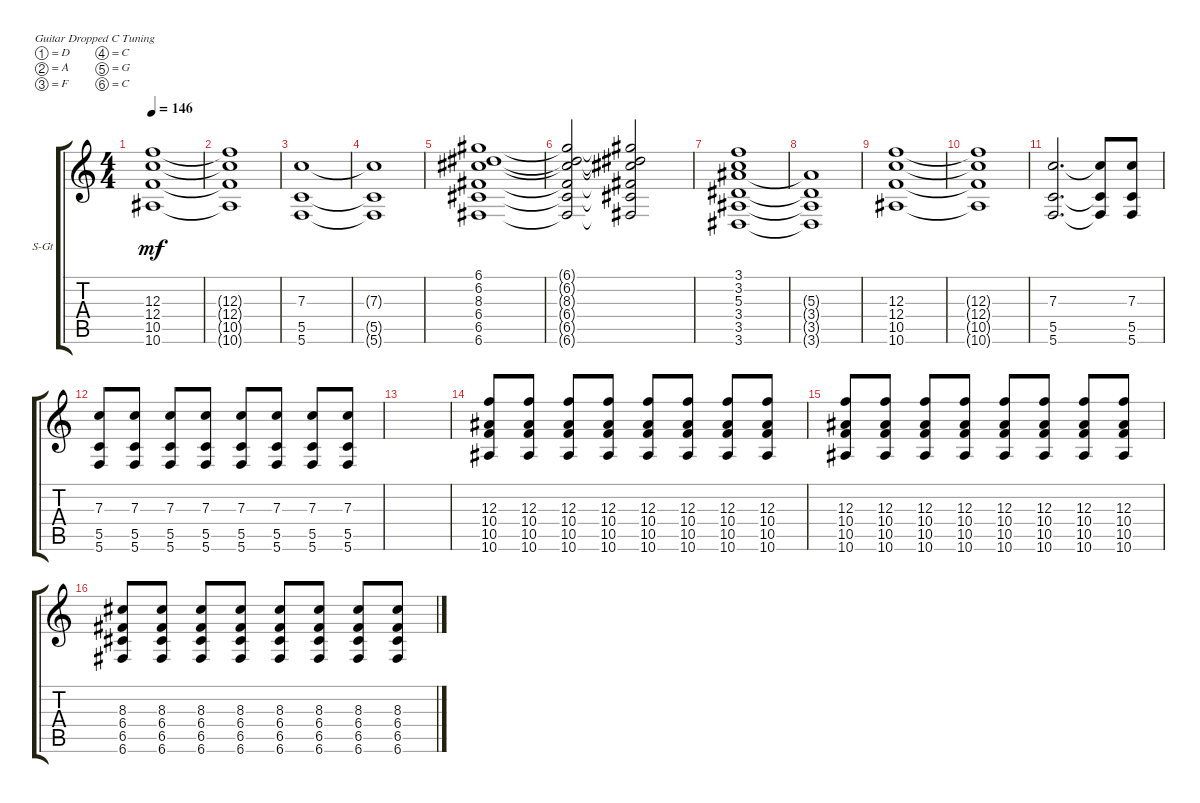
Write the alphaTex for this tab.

\defaultSystemsLayout 4
\bracketExtendMode groupsimilarinstruments
\firstSystemTrackNameOrientation horizontal
\otherSystemsTrackNameOrientation horizontal
\track ("Guitar Left" "S-Gt") {instrument acousticguitarsteel}
\staff {score tabs}
\tuning (D4 A3 F3 C3 G2 C2)
\ts (4 4)
\tempo 146
\clef g2
\ks c
(10.6 10.5 12.4 12.3).1{dy mf} |
(10.6{t} 10.5{t} 12.4{t} 12.3{t}).1 |
(5.6 5.5 7.3).1 |
(5.6{t} 5.5{t} 7.3{t}).1 |
(6.6 6.5 6.4 8.3 6.2 6.1).1 |
(6.6{t} 6.5{t} 6.4{t} 8.3{t} 6.2{t} 6.1{t}).2 (6.6{t} 6.5{t} 6.4{t} 8.3{t} 6.2{t} 6.1{t}).2 |
(3.6 3.5 3.4 5.3 3.2 3.1).1 |
(3.6{t} 3.5{t} 3.4{t} 5.3{t}).1 |
(10.6 10.5 12.4 12.3).1 |
(10.6{t} 10.5{t} 12.4{t} 12.3{t}).1 |
(5.6 5.5 7.3).2{d} (5.6{t} 5.5{t} 7.3{t}).8 (5.6 5.5 7.3).8 |
(5.6 5.5 7.3).8 (5.6 5.5 7.3).8 (5.6 5.5 7.3).8 (5.6 5.5 7.3).8 (5.6 5.5 7.3).8 (5.6 5.5 7.3).8 (5.6 5.5 7.3).8 (5.6 5.5 7.3).8 |
|
(10.6 10.5 10.4 12.3).8 (10.6 10.5 10.4 12.3).8 (10.6 10.5 10.4 12.3).8 (10.6 10.5 10.4 12.3).8 (10.6 10.5 10.4 12.3).8 (10.6 10.5 10.4 12.3).8 (10.6 10.5 10.4 12.3).8 (10.6 10.5 10.4 12.3).8 |
(10.6 10.5 10.4 12.3).8 (10.6 10.5 10.4 12.3).8 (10.6 10.5 10.4 12.3).8 (10.6 10.5 10.4 12.3).8 (10.6 10.5 10.4 12.3).8 (10.6 10.5 10.4 12.3).8 (10.6 10.5 10.4 12.3).8 (10.6 10.5 10.4 12.3).8 |
(6.5 6.6 8.3 6.4).8 (6.5 6.6 8.3 6.4).8 (6.5 6.6 8.3 6.4).8 (6.5 6.6 8.3 6.4).8 (6.5 6.6 8.3 6.4).8 (6.5 6.6 8.3 6.4).8 (6.5 6.6 8.3 6.4).8 (6.5 6.6 8.3 6.4).8
